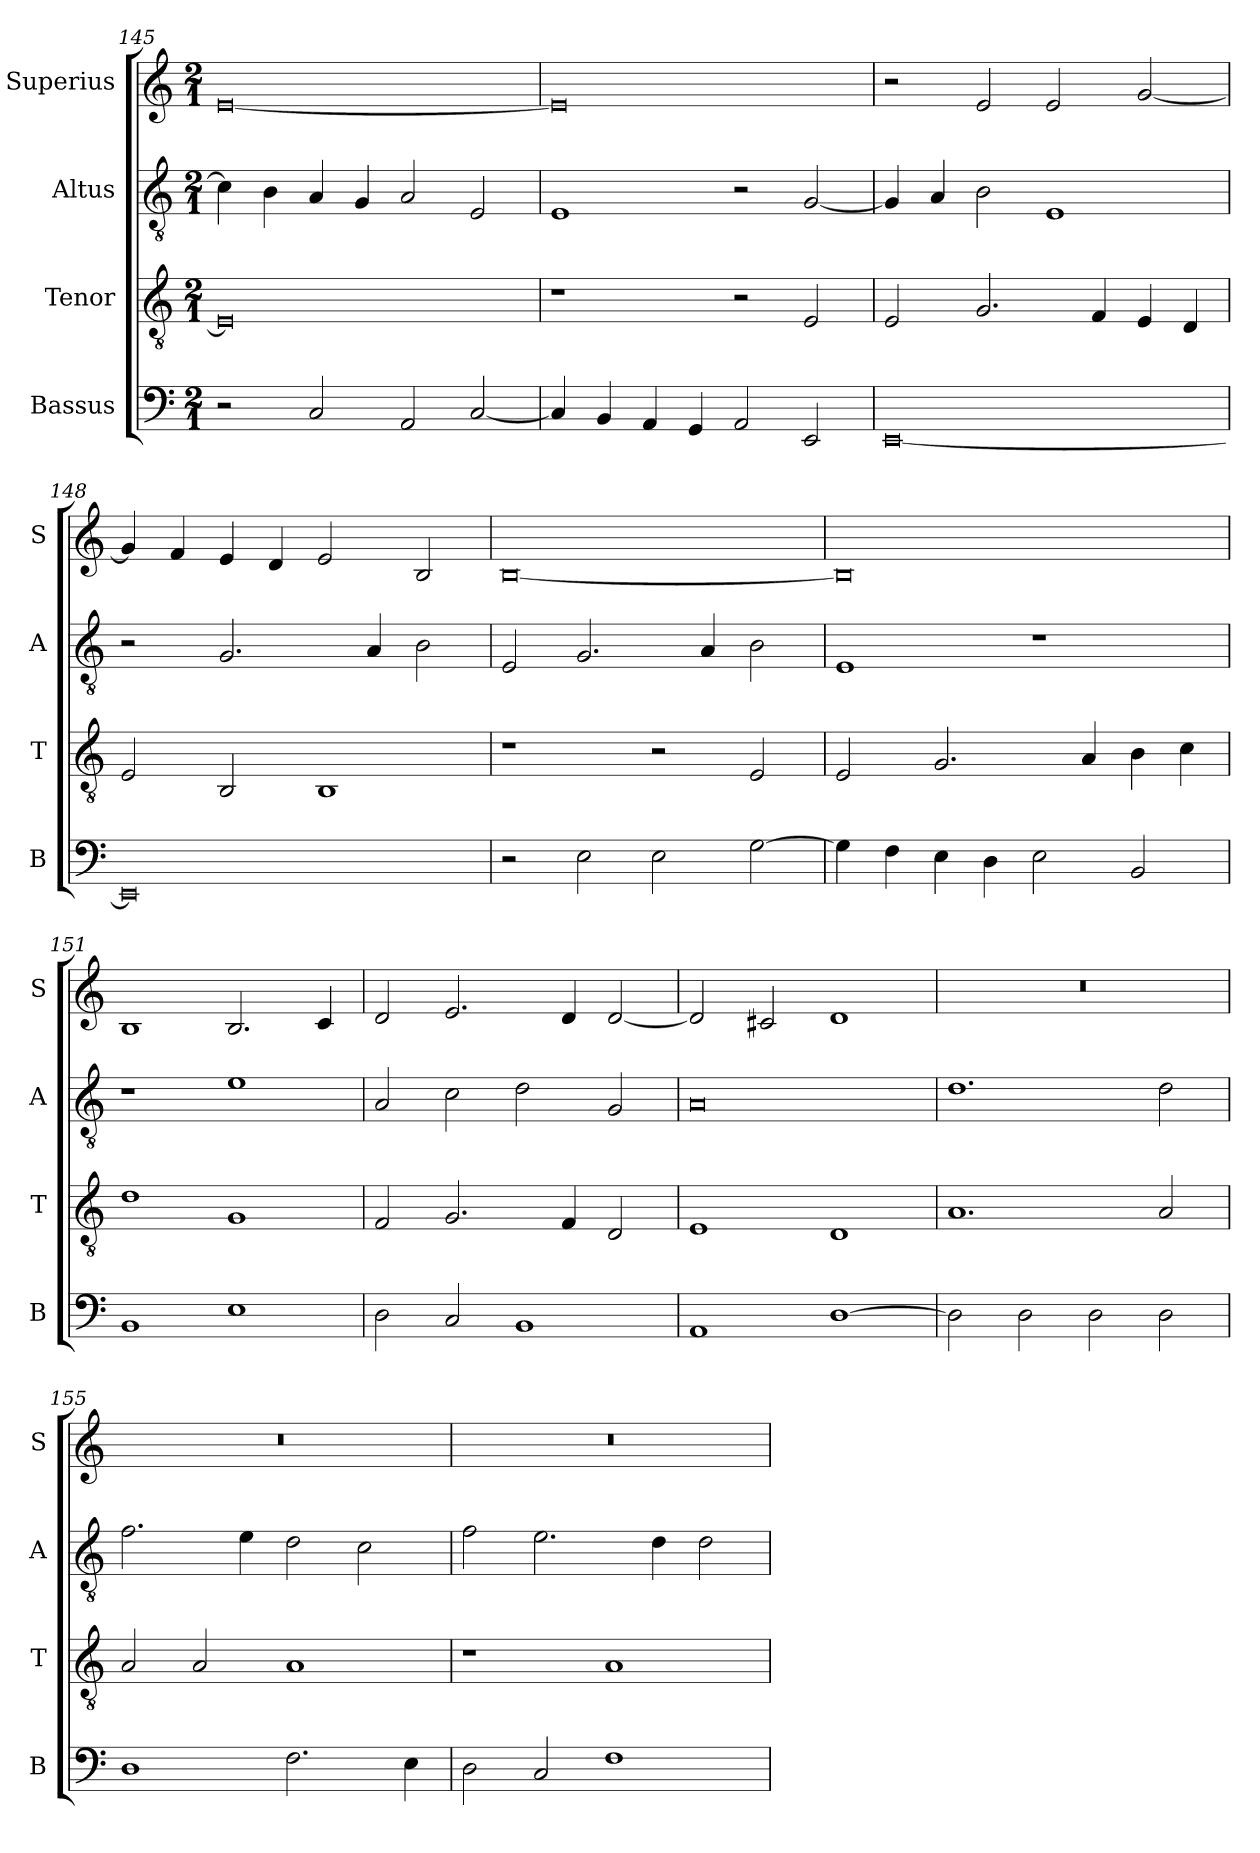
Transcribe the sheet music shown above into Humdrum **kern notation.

**kern	**kern	**kern	**kern
*part4	*part3	*part2	*part1
*staff4	*staff3	*staff2	*staff1
*I"Bassus	*I"Tenor	*I"Altus	*I"Superius
*I'B	*I'T	*I'A	*I'S
*clefF4	*clefGv2	*clefGv2	*clefG2
*k[]	*k[]	*k[]	*k[]
*M2/1	*M2/1	*M2/1	*M2/1
=145	=145	=145	=145
2r	0E]	4c\]	[0e
.	.	4B\	.
2C/	.	4A/	.
.	.	4G/	.
2AA/	.	2A/	.
[2C/	.	2E/	.
=146	=146	=146	=146
4C/]	1r	1E	0e]
4BB/	.	.	.
4AA/	.	.	.
4GG/	.	.	.
2AA/	2r	2r	.
2EE/	2E/	[2G/	.
=147	=147	=147	=147
[0EE	2E/	4G/]	2r
.	.	4A/	.
.	2.G/	2B\	2e/
.	.	1E	2e/
.	4F/	.	.
.	4E/	.	[2g/
.	4D/	.	.
=148	=148	=148	=148
0EE]	2E/	2r	4g/]
.	.	.	4f/
.	2BB/	2.G/	4e/
.	.	.	4d/
.	1BB	.	2e/
.	.	4A/	.
.	.	2B\	2B/
=149	=149	=149	=149
2r	1r	2E/	[0B
2E\	.	2.G/	.
2E\	2r	.	.
.	.	4A/	.
[2G\	2E/	2B\	.
=150	=150	=150	=150
4G\]	2E/	1E	0B]
4F\	.	.	.
4E\	2.G/	.	.
4D\	.	.	.
2E\	.	1r	.
.	4A/	.	.
2BB/	4B\	.	.
.	4c\	.	.
=151	=151	=151	=151
1BB	1d	1r	1B
1E	1G	1e	2.B/
.	.	.	4c/
=152	=152	=152	=152
2D\	2F/	2A/	2d/
2C/	2.G/	2c\	2.e/
1BB	.	2d\	.
.	4F/	.	4d/
.	2D/	2G/	[2d/
=153	=153	=153	=153
1AA	1E	0A	2d/]
.	.	.	2c#X/
[1D	1D	.	1d
=154	=154	=154	=154
2D\]	1.A	1.d	0r
2D\	.	.	.
2D\	.	.	.
2D\	2A/	2d\	.
=155	=155	=155	=155
1D	2A/	2.f\	0r
.	2A/	.	.
.	.	4e\	.
2.F\	1A	2d\	.
.	.	2c\	.
4E\	.	.	.
=156	=156	=156	=156
2D\	1r	2f\	0r
2C/	.	2.e\	.
1F	1A	.	.
.	.	4d\	.
.	.	2d\	.
=	=	=	=
*-	*-	*-	*-
